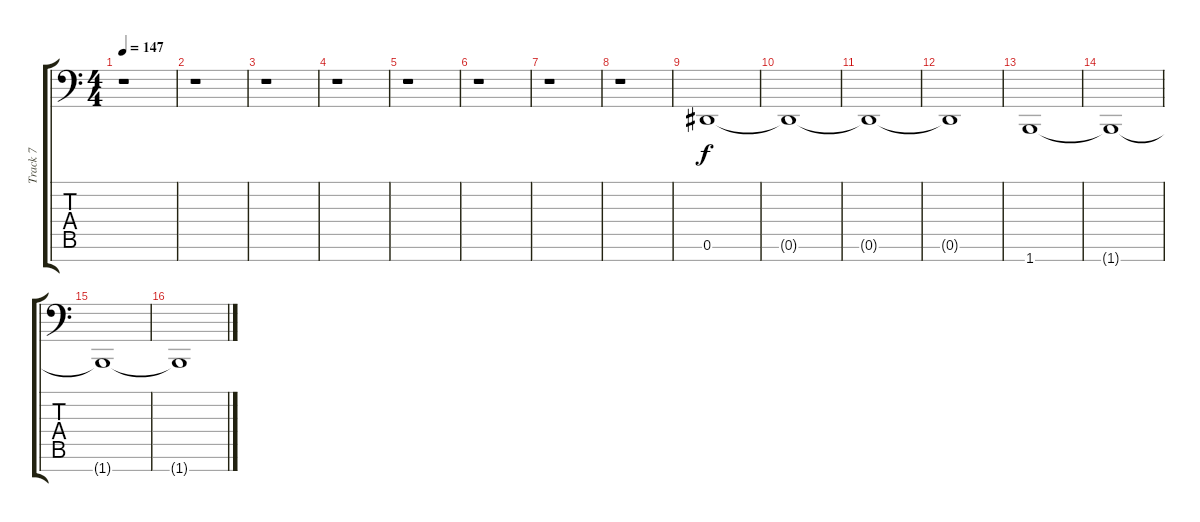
\track ("Track 7" "Track 7") {instrument stringensemble1}
\staff {score tabs}
\tuning (Eb4 Bb3 Gb3 Db3 Ab2 Eb2 Bb1) {hide}
\ts (4 4)
\tempo 147
\clef f4
\ks c
r.1{dy f} |
r.1 |
r.1 |
r.1 |
r.1 |
r.1 |
r.1 |
r.1 |
0.6.1 |
0.6{t}.1 |
0.6{t}.1 |
0.6{t}.1 |
1.7.1 |
1.7{t}.1 |
1.7{t}.1 |
1.7{t}.1
